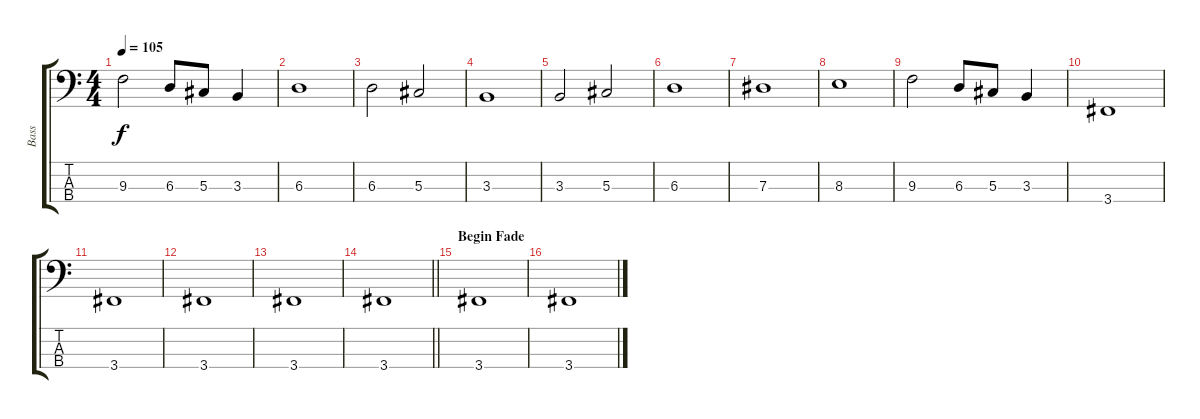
\track ("Bass" "Bass") {instrument electricbassfinger}
\staff {score tabs}
\tuning (Gb2 Db2 Ab1 Eb1) {hide}
\ts (4 4)
\tempo 105
\clef f4
\ks c
9.3.2{dy f} 6.3.8 5.3.8 3.3.4 |
6.3.1 |
6.3.2 5.3.2 |
3.3.1 |
3.3.2 5.3.2 |
6.3.1 |
7.3.1 |
8.3.1 |
9.3.2 6.3.8 5.3.8 3.3.4 |
3.4.1 |
3.4.1 |
3.4.1 |
3.4.1 |
\barLineRight lightlight
3.4.1 |
\section ("" "Begin Fade")
3.4.1{volume 3} |
3.4.1
